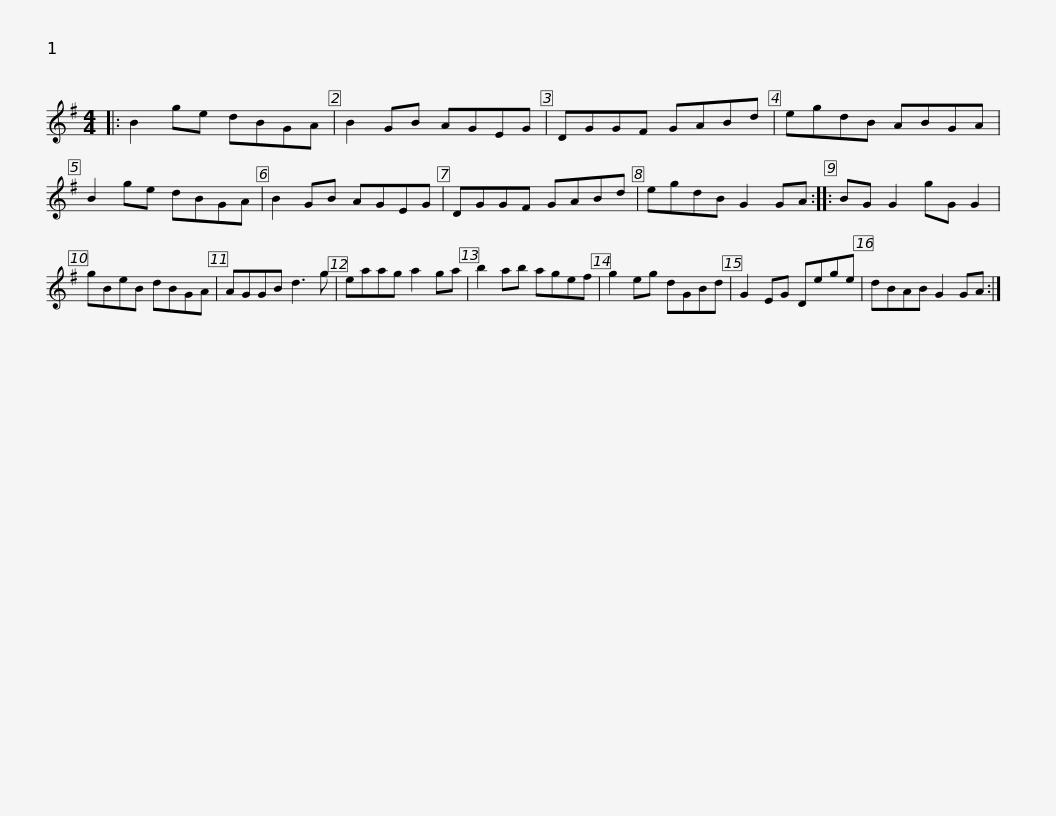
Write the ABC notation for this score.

X:1
L:1/8
M:4/4
I:linebreak $
K:G
V:1 treble
V:1
|: B2 ge dBGA | B2 GB AGEG | DGGF GABd | egdB ABGA | B2 ge dBGA | %5
 B2 GB AGEG |$ DGGF GABd | egdB G2 GA :: BG G2 gG G2 | gBeB dBGA | %10
 AGGB d3 g | eaag a2 ga |$ b2 ab agef | g2 eg dGBd | G2 EG Dege | %15
 dBAB G2 GA :| %16
